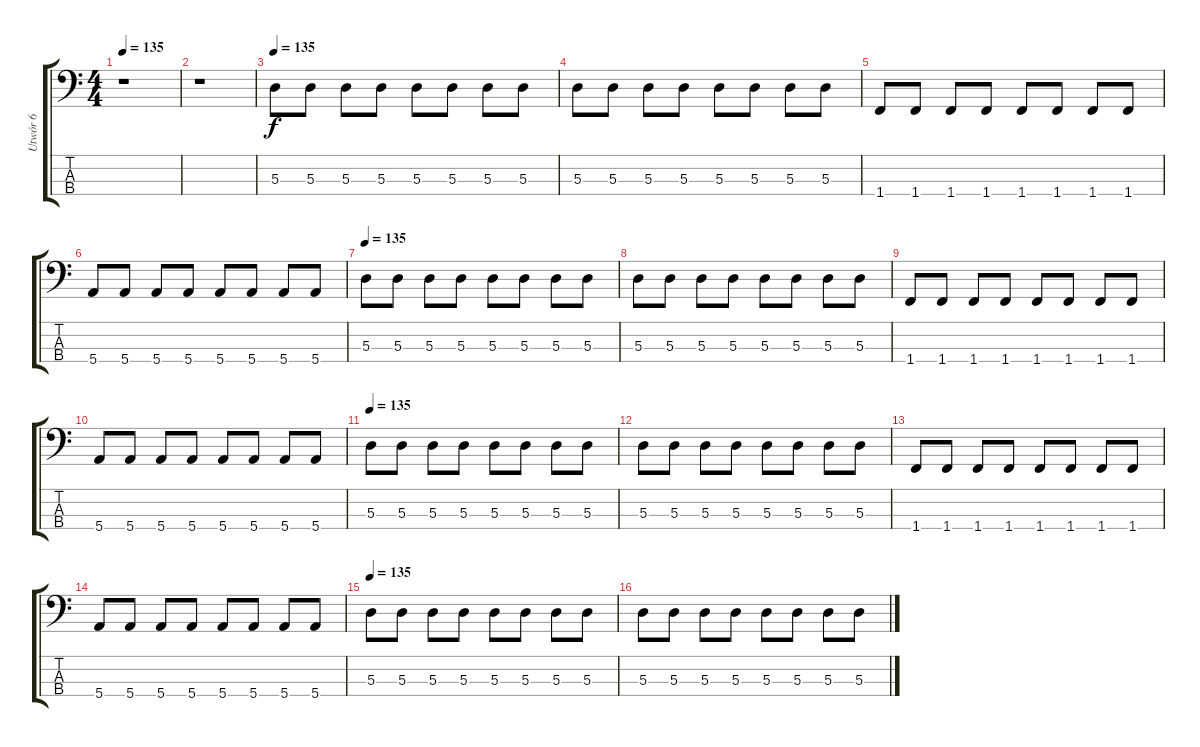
\track ("Utwór 6" "Utwór 6") {instrument electricbasspick}
\staff {score tabs}
\tuning (G2 D2 A1 E1) {hide}
\ts (4 4)
\tempo 135
\clef f4
\ks c
r.1{dy f} |
r.1 |
\tempo 135
5.3.8 5.3.8 5.3.8 5.3.8 5.3.8 5.3.8 5.3.8 5.3.8 |
5.3.8 5.3.8 5.3.8 5.3.8 5.3.8 5.3.8 5.3.8 5.3.8 |
1.4.8 1.4.8 1.4.8 1.4.8 1.4.8 1.4.8 1.4.8 1.4.8 |
5.4.8 5.4.8 5.4.8 5.4.8 5.4.8 5.4.8 5.4.8 5.4.8 |
\tempo 135
5.3.8 5.3.8 5.3.8 5.3.8 5.3.8 5.3.8 5.3.8 5.3.8 |
5.3.8 5.3.8 5.3.8 5.3.8 5.3.8 5.3.8 5.3.8 5.3.8 |
1.4.8 1.4.8 1.4.8 1.4.8 1.4.8 1.4.8 1.4.8 1.4.8 |
5.4.8 5.4.8 5.4.8 5.4.8 5.4.8 5.4.8 5.4.8 5.4.8 |
\tempo 135
5.3.8 5.3.8 5.3.8 5.3.8 5.3.8 5.3.8 5.3.8 5.3.8 |
5.3.8 5.3.8 5.3.8 5.3.8 5.3.8 5.3.8 5.3.8 5.3.8 |
1.4.8 1.4.8 1.4.8 1.4.8 1.4.8 1.4.8 1.4.8 1.4.8 |
5.4.8 5.4.8 5.4.8 5.4.8 5.4.8 5.4.8 5.4.8 5.4.8 |
\tempo 135
5.3.8 5.3.8 5.3.8 5.3.8 5.3.8 5.3.8 5.3.8 5.3.8 |
5.3.8 5.3.8 5.3.8 5.3.8 5.3.8 5.3.8 5.3.8 5.3.8
